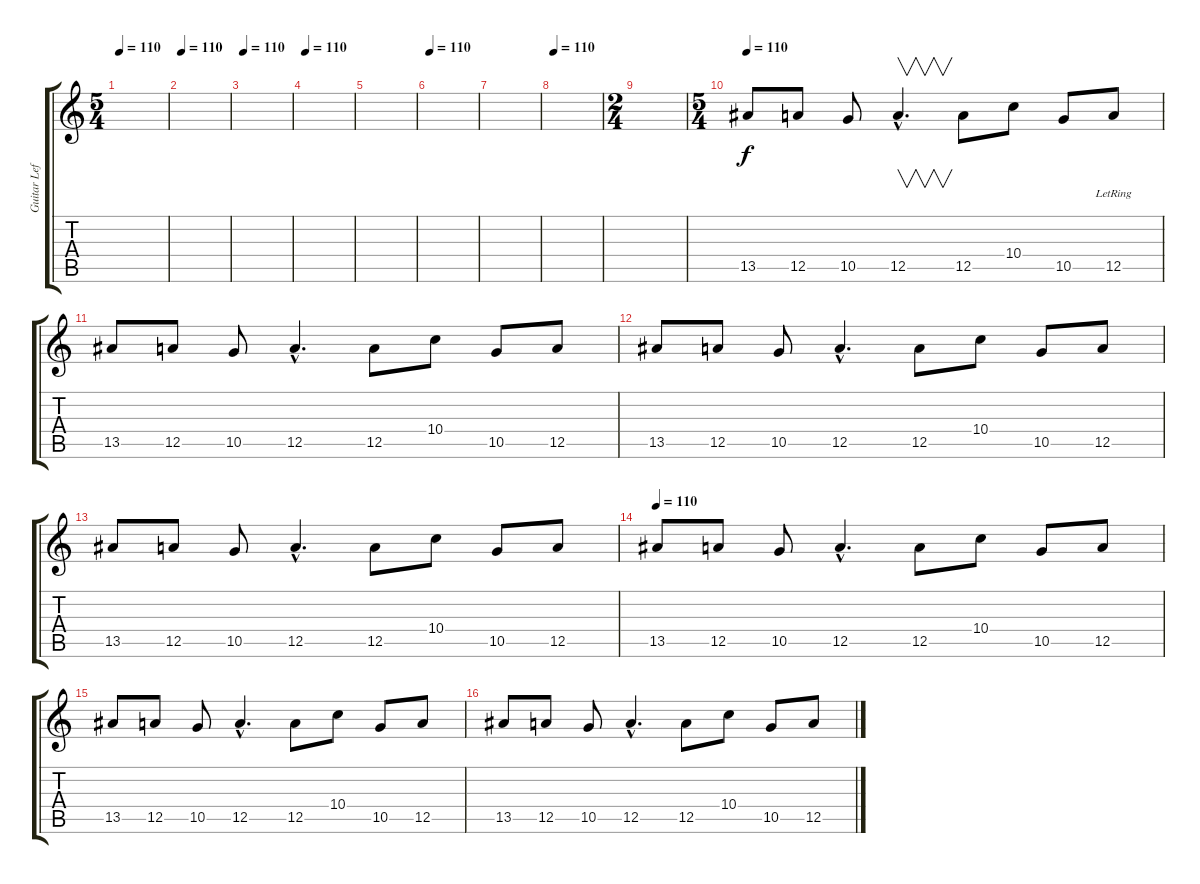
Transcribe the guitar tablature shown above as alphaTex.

\track ("Guitar Left Channel" "Guitar Lef") {instrument electricguitarmuted}
\staff {score tabs}
\tuning (E4 B3 G3 D3 A2 D2) {hide}
\ts (5 4)
\tempo 110
\clef g2
\ks c
|
\tempo 110
|
\tempo 110
|
\tempo 110
|
|
\tempo 110
|
|
\tempo 110
|
\ts (2 4)
|
\ts (5 4)
\tempo 110
13.5.8{volume 13 instrument distortionguitar} 12.5.8 10.5.8 12.5{hac}.4{v d} 12.5.8 10.4.8 10.5.8 12.5{lr}.8 |
13.5.8 12.5.8 10.5.8 12.5{hac}.4{d} 12.5.8 10.4.8 10.5.8 12.5.8 |
13.5.8 12.5.8 10.5.8 12.5{hac}.4{d} 12.5.8 10.4.8 10.5.8 12.5.8 |
13.5.8 12.5.8 10.5.8 12.5{hac}.4{d} 12.5.8 10.4.8 10.5.8 12.5.8 |
\tempo 110
13.5.8{volume 13 instrument distortionguitar} 12.5.8 10.5.8 12.5{hac}.4{d} 12.5.8 10.4.8 10.5.8 12.5.8 |
13.5.8 12.5.8 10.5.8 12.5{hac}.4{d} 12.5.8 10.4.8 10.5.8 12.5.8 |
13.5.8 12.5.8 10.5.8 12.5{hac}.4{d} 12.5.8 10.4.8 10.5.8 12.5.8
